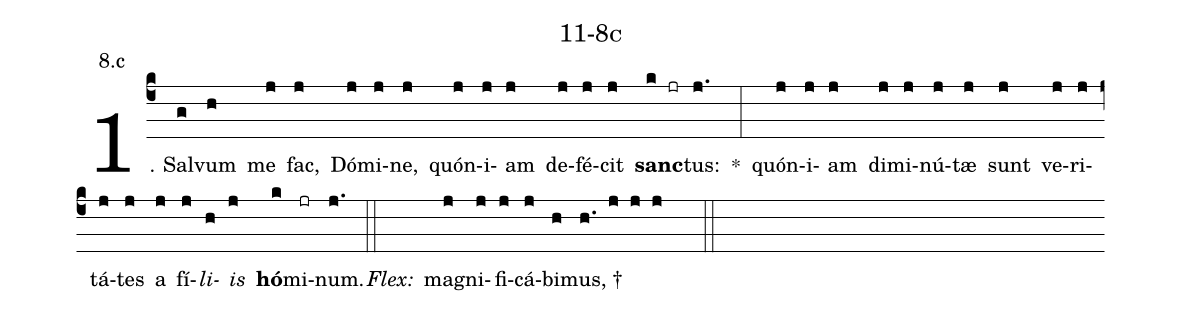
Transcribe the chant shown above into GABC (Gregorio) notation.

name: 11-8c;
annotation: 8.c;
%%
(c4)1. Sal(g)vum(h) me(j) fac,(j) Dó(j)mi(j)ne,(j) quón(j)i(j)am(j) de(j)fé(j)cit(j) <b>sanc</b>(k jr)tus:(j.) *(:) quón(j)i(j)am(j) di(j)mi(j)nú(j)tæ(j) sunt(j) ve(j)ri(j)tá(j)tes(j) a(j) fí(j)<i>li</i>(h)<i>is</i>(j) <b>hó</b>(k)mi(jr)num.(j.) (::)
<i>Flex:</i>()  ma(j)gni(j)fi(j)cá(j)bi(h)mus, †(h. j j j  ::)
